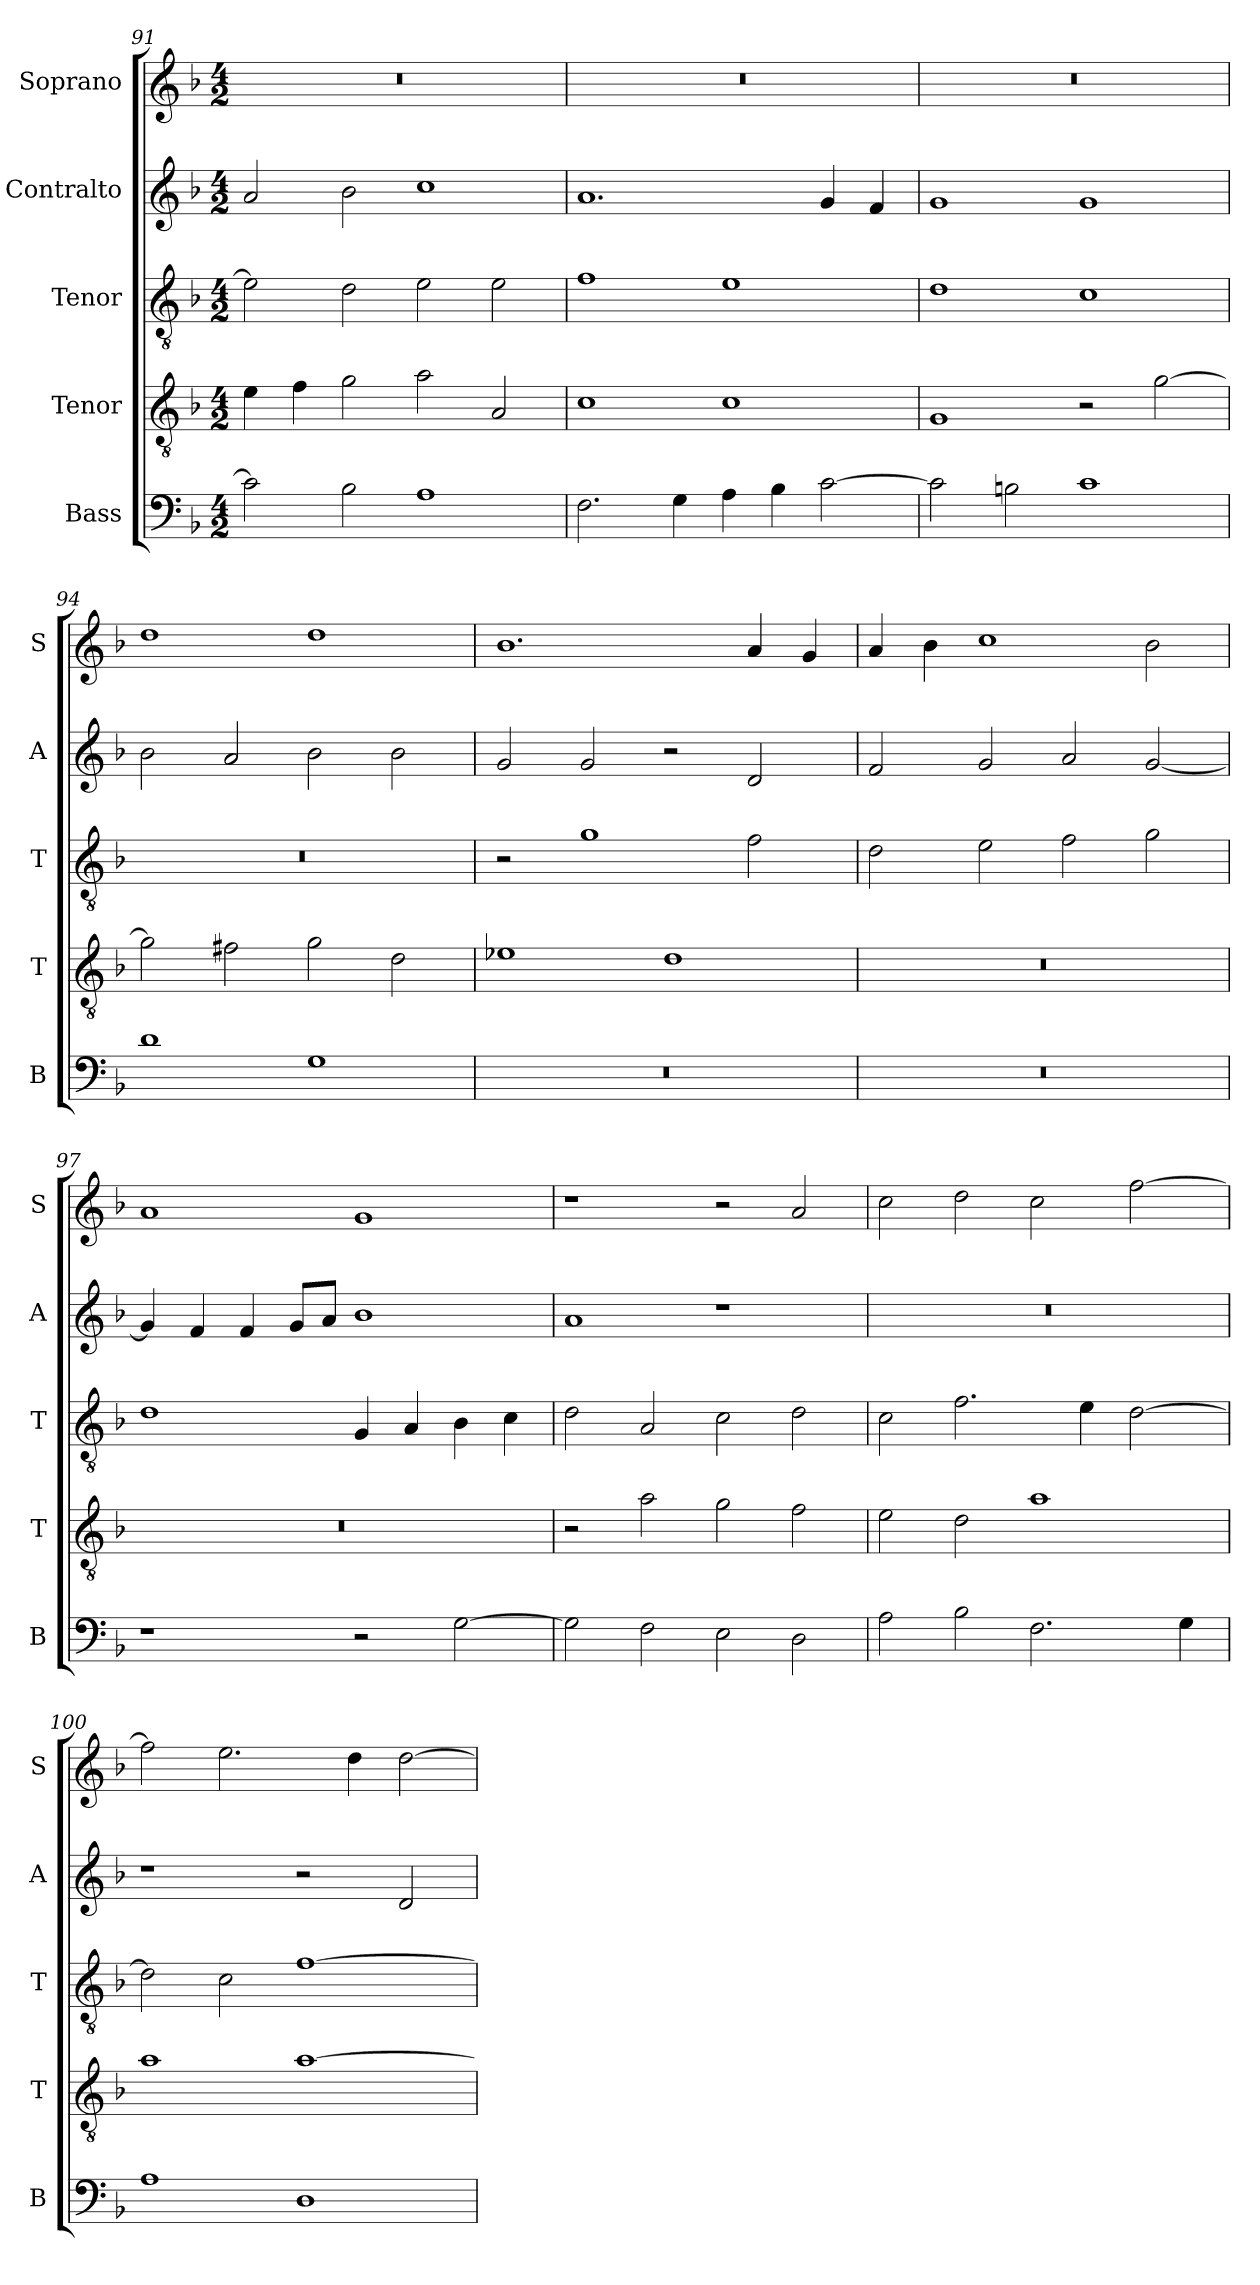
**kern	**kern	**kern	**kern	**kern
*part5	*part4	*part3	*part2	*part1
*staff5	*staff4	*staff3	*staff2	*staff1
*I"Bass	*I"Tenor	*I"Tenor	*I"Contralto	*I"Soprano
*I'B	*I'T	*I'T	*I'A	*I'S
*clefF4	*clefGv2	*clefGv2	*clefG2	*clefG2
*k[b-]	*k[b-]	*k[b-]	*k[b-]	*k[b-]
*G:dor	*G:dor	*G:dor	*G:dor	*G:dor
*M4/2	*M4/2	*M4/2	*M4/2	*M4/2
=91	=91	=91	=91	=91
2c]	4e	2e]	2a	0r
.	4f	.	.	.
2B-	2g	2d	2b-	.
1A	2a	2e	1cc	.
.	2A	2e	.	.
=92	=92	=92	=92	=92
2.F	1c	1f	1.a	0r
4G	.	.	.	.
4A	1c	1e	.	.
4B-	.	.	.	.
[2c	.	.	4g	.
.	.	.	4f	.
=93	=93	=93	=93	=93
2c]	1G	1d	1g	0r
2Bn	.	.	.	.
1c	2r	1c	1g	.
.	[2g	.	.	.
=94	=94	=94	=94	=94
1d	2g]	0r	2b-	1dd
.	2f#X	.	2a	.
1G	2g	.	2b-	1dd
.	2d	.	2b-	.
=95	=95	=95	=95	=95
0r	1e-X	2r	2g	1.b-
.	.	1g	2g	.
.	1d	.	2r	.
.	.	2f	2d	4a
.	.	.	.	4g
=96	=96	=96	=96	=96
0r	0r	2d	2f	4a
.	.	.	.	4b-
.	.	2e	2g	1cc
.	.	2f	2a	.
.	.	2g	[2g	2b-
=97	=97	=97	=97	=97
1r	0r	1d	4g]	1a
.	.	.	4f	.
.	.	.	4f	.
.	.	.	8g/L	.
.	.	.	8a/J	.
2r	.	4G	1b-	1g
.	.	4A	.	.
[2G	.	4B-	.	.
.	.	4c	.	.
=98	=98	=98	=98	=98
2G]	2r	2d	1a	1r
2F	2a	2A	.	.
2E	2g	2c	1r	2r
2D	2f	2d	.	2a
=99	=99	=99	=99	=99
2A	2e	2c	0r	2cc
2B-	2d	2.f	.	2dd
2.F	1a	.	.	2cc
.	.	4e	.	.
.	.	[2d	.	[2ff
4G	.	.	.	.
=100	=100	=100	=100	=100
1A	1a	2d]	1r	2ff]
.	.	2c	.	2.ee
1D	[1a	[1f	2r	.
.	.	.	.	4dd
.	.	.	2d	[2dd
=	=	=	=	=
*-	*-	*-	*-	*-
